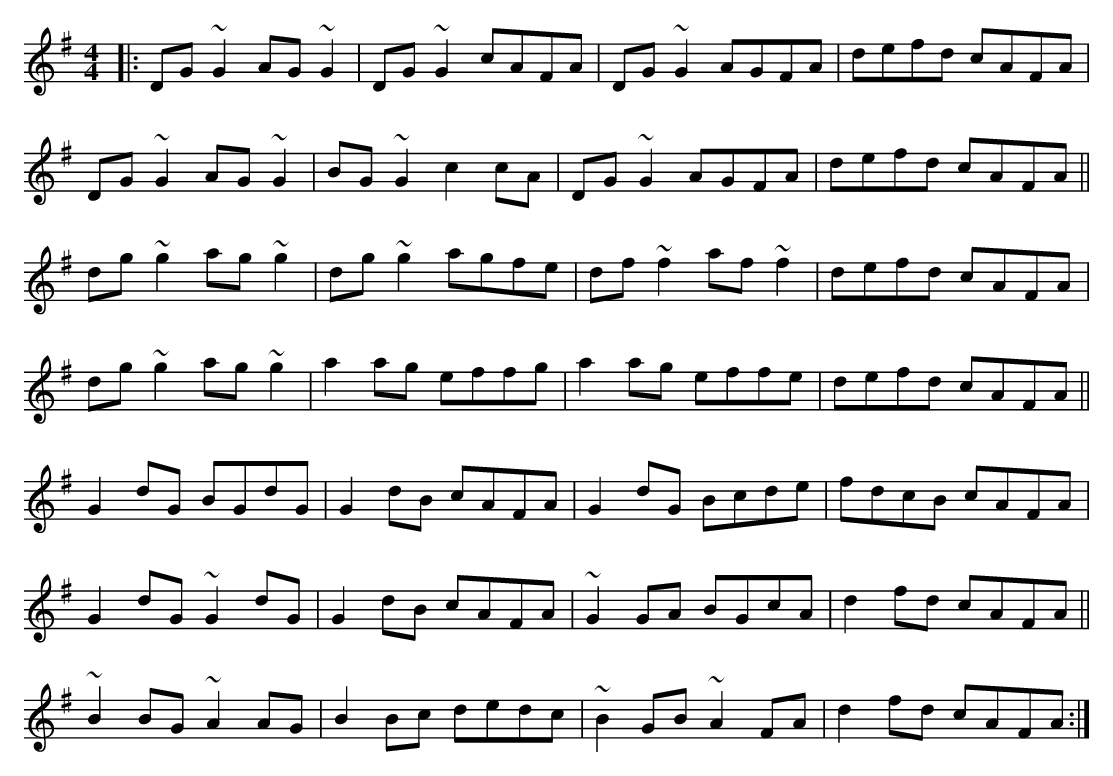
X:1
M:4/4
K:G
|:DG~G2 AG~G2|DG~G2 cAFA|DG~G2 AGFA|defd cAFA|
DG~G2 AG~G2|BG~G2 c2cA|DG~G2 AGFA|defd cAFA||
dg~g2 ag~g2|dg~g2 agfe|df~f2 af~f2|defd cAFA|
dg~g2 ag~g2|a2ag effg|a2ag effe|defd cAFA||
G2dG BGdG|G2dB cAFA|G2dG Bcde|fdcB cAFA|
G2dG ~G2dG|G2dB cAFA|~G2GA BGcA|d2fd cAFA||
~B2BG ~A2AG|B2Bc dedc|~B2GB ~A2FA|d2fd cAFA:|
